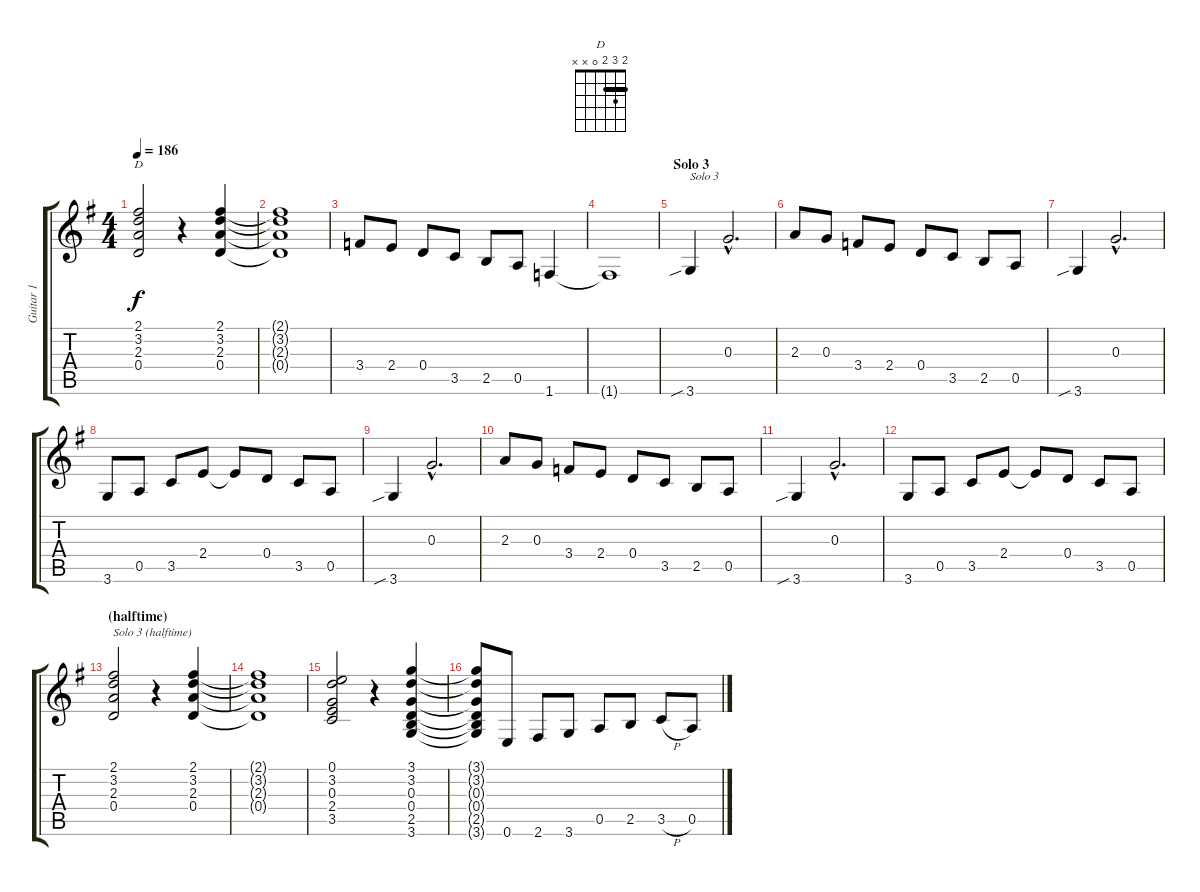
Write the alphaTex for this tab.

\track ("Guitar 1" "Guitar 1") {instrument electricguitarmuted}
\staff {score tabs}
\tuning (E4 B3 G3 D3 A2 E2) {hide}
\chord ("D" 2 3 2 0 x x) {barre 2}
\ts (4 4)
\tempo 186
\clef g2
\ks g
(2.1 3.2 2.3 0.4).2{ch "D" dy f} r.4 (2.1 3.2 2.3 0.4).4 |
(2.1{t} 3.2{t} 2.3{t} 0.4{t}).1 |
3.4.8 2.4.8 0.4.8 3.5.8 2.5.8 0.5.8 1.6.4 |
1.6{t}.1 |
\section ("" "Solo 3")
3.6{sib}.4{txt "Solo 3"} 0.3{hac}.2{d} |
2.3.8 0.3.8 3.4.8 2.4.8 0.4.8 3.5.8 2.5.8 0.5.8 |
3.6{sib}.4 0.3{hac}.2{d} |
3.6.8 0.5.8 3.5.8 2.4.8 2.4{t}.8 0.4.8 3.5.8 0.5.8 |
3.6{sib}.4 0.3{hac}.2{d} |
2.3.8 0.3.8 3.4.8 2.4.8 0.4.8 3.5.8 2.5.8 0.5.8 |
3.6{sib}.4 0.3{hac}.2{d} |
3.6.8 0.5.8 3.5.8 2.4.8 2.4{t}.8 0.4.8 3.5.8 0.5.8 |
\section ("" "(halftime)")
(2.1 3.2 2.3 0.4).2{txt "Solo 3 (halftime)"} r.4 (2.1 3.2 2.3 0.4).4 |
(2.1{t} 3.2{t} 2.3{t} 0.4{t}).1 |
(0.1 3.2 0.3 2.4 3.5).2 r.4 (3.1 3.2 0.3 0.4 2.5 3.6).4 |
(3.1{t} 3.2{t} 0.3{t} 0.4{t} 2.5{t} 3.6{t}).8 0.6.8 2.6.8 3.6.8 0.5.8 2.5.8 3.5{h}.8 0.5.8
